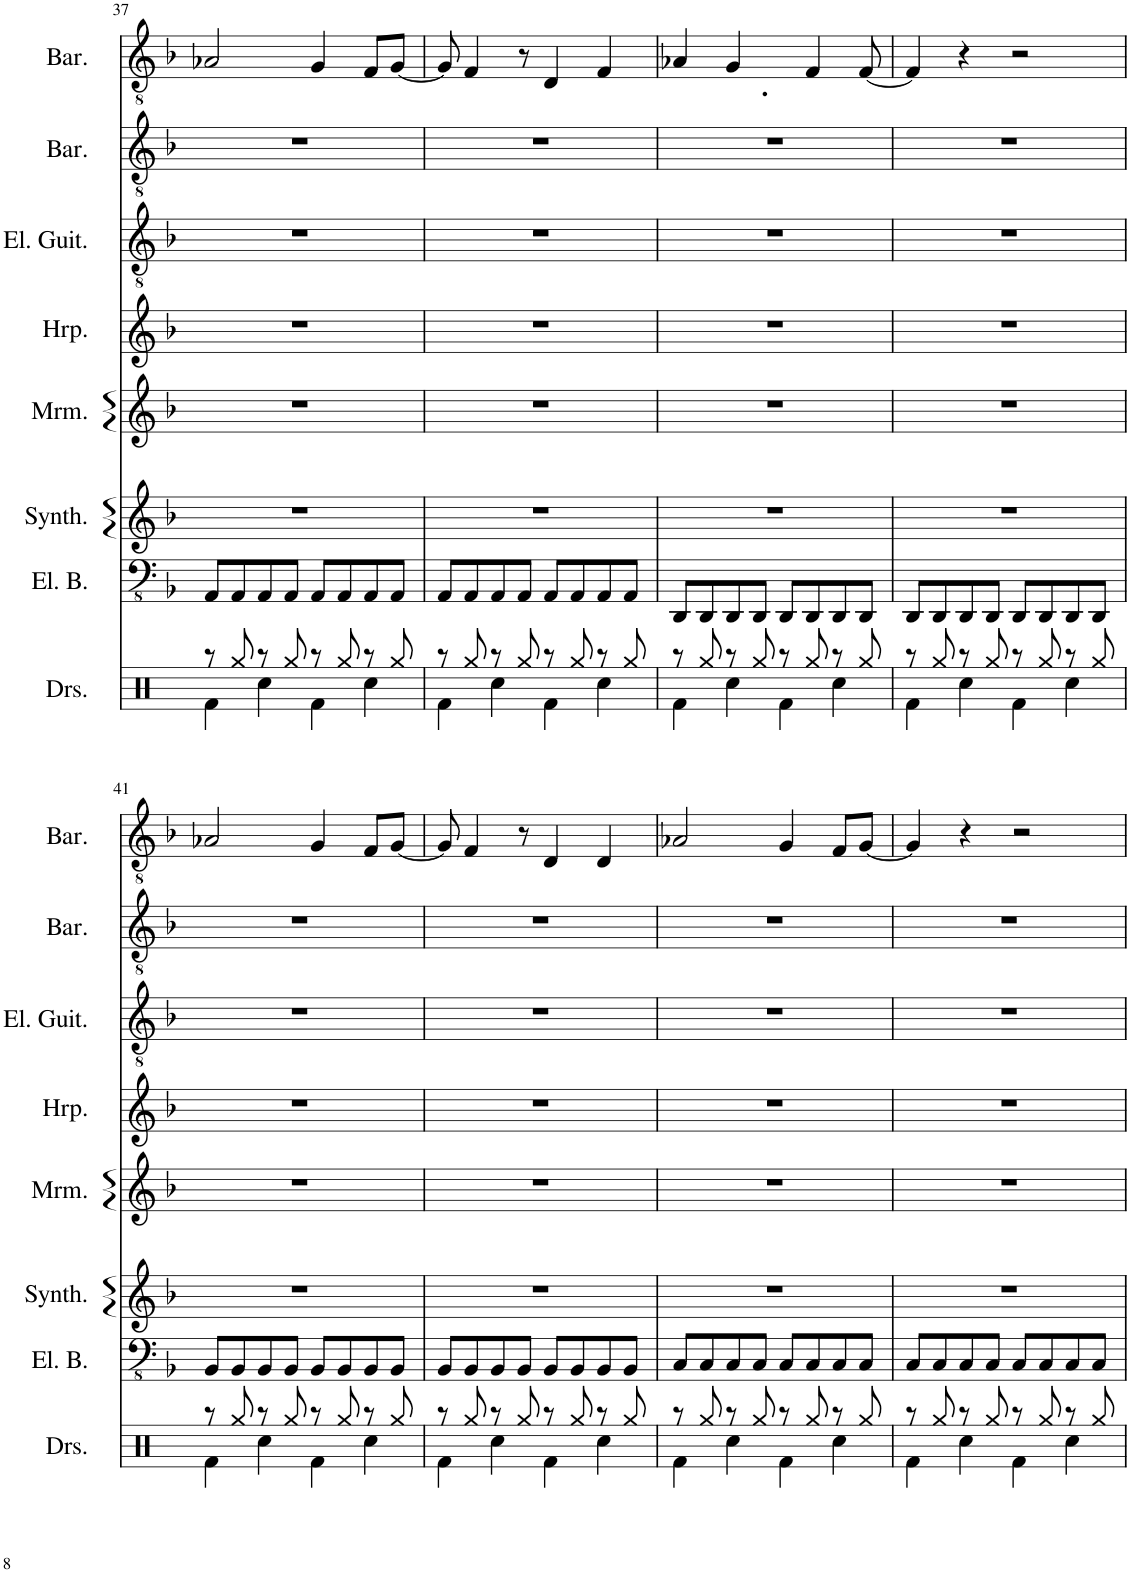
**kern	**kern	**kern	**kern	**kern	**kern	**kern	**kern
*part8	*part7	*part6	*part5	*part4	*part3	*part2	*part1
*staff8	*staff7	*staff6	*staff5	*staff4	*staff3	*staff2	*staff1
*I"Drumset	*I"Electric Bass	*I"String Synthesizer	*I"Marimba	*I"Harp	*I"Electric Guitar	*I"Baritone	*I"Baritone
*I'Drs.	*I'El. B.	*I'Synth.	*I'Mrm.	*I'Hrp.	*I'El. Guit.	*I'Bar.	*I'Bar.
!!LO:PB:g=z
*clefX	*clefFv4	*clefG2	*clefG2	*clefG2	*clefGv2	*clefGv2	*clefGv2
*k[]	*k[b-]	*k[b-]	*k[b-]	*k[b-]	*k[b-]	*k[b-]	*k[b-]
*M4/4	*M4/4	*M4/4	*M4/4	*M4/4	*M4/4	*M4/4	*M4/4
=37	=37	=37	=37	=37	=37	=37	=37
*^	*	*	*	*	*	*	*
8r	4Rf\	8AAA/L	1r	1r	1r	1r	1r	2A-X/
8Rgg/	.	8AAA/	.	.	.	.	.	.
8r	4Rcc\	8AAA/	.	.	.	.	.	.
8Rgg/	.	8AAA/J	.	.	.	.	.	.
8r	4Rf\	8AAA/L	.	.	.	.	.	4G/
8Rgg/	.	8AAA/	.	.	.	.	.	.
8r	4Rcc\	8AAA/	.	.	.	.	.	8F/L
8Rgg/	.	8AAA/J	.	.	.	.	.	[8G/J
=38	=38	=38	=38	=38	=38	=38	=38	=38
8r	4Rf\	8AAA/L	1r	1r	1r	1r	1r	8G/]
8Rgg/	.	8AAA/	.	.	.	.	.	4F/
8r	4Rcc\	8AAA/	.	.	.	.	.	.
8Rgg/	.	8AAA/J	.	.	.	.	.	8r
8r	4Rf\	8AAA/L	.	.	.	.	.	4D/
8Rgg/	.	8AAA/	.	.	.	.	.	.
8r	4Rcc\	8AAA/	.	.	.	.	.	4F/
8Rgg/	.	8AAA/J	.	.	.	.	.	.
=39	=39	=39	=39	=39	=39	=39	=39	=39
8r	4Rf\	8DDD/L	1r	1r	1r	1r	1r	4A-X/
8Rgg/	.	8DDD/	.	.	.	.	.	.
8r	4Rcc\	8DDD/	.	.	.	.	.	4.G/
8Rgg/	.	8DDD/J	.	.	.	.	.	.
8r	4Rf\	8DDD/L	.	.	.	.	.	.
8Rgg/	.	8DDD/	.	.	.	.	.	4F/
8r	4Rcc\	8DDD/	.	.	.	.	.	.
8Rgg/	.	8DDD/J	.	.	.	.	.	[8F/
=40	=40	=40	=40	=40	=40	=40	=40	=40
8r	4Rf\	8DDD/L	1r	1r	1r	1r	1r	4F/]
8Rgg/	.	8DDD/	.	.	.	.	.	.
8r	4Rcc\	8DDD/	.	.	.	.	.	4r
8Rgg/	.	8DDD/J	.	.	.	.	.	.
8r	4Rf\	8DDD/L	.	.	.	.	.	2r
8Rgg/	.	8DDD/	.	.	.	.	.	.
8r	4Rcc\	8DDD/	.	.	.	.	.	.
8Rgg/	.	8DDD/J	.	.	.	.	.	.
!!LO:LB:g=z
=41	=41	=41	=41	=41	=41	=41	=41	=41
8r	4Rf\	8BBB-/L	1r	1r	1r	1r	1r	2A-X/
8Rgg/	.	8BBB-/	.	.	.	.	.	.
8r	4Rcc\	8BBB-/	.	.	.	.	.	.
8Rgg/	.	8BBB-/J	.	.	.	.	.	.
8r	4Rf\	8BBB-/L	.	.	.	.	.	4G/
8Rgg/	.	8BBB-/	.	.	.	.	.	.
8r	4Rcc\	8BBB-/	.	.	.	.	.	8F/L
8Rgg/	.	8BBB-/J	.	.	.	.	.	[8G/J
=42	=42	=42	=42	=42	=42	=42	=42	=42
8r	4Rf\	8BBB-/L	1r	1r	1r	1r	1r	8G/]
8Rgg/	.	8BBB-/	.	.	.	.	.	4F/
8r	4Rcc\	8BBB-/	.	.	.	.	.	.
8Rgg/	.	8BBB-/J	.	.	.	.	.	8r
8r	4Rf\	8BBB-/L	.	.	.	.	.	4D/
8Rgg/	.	8BBB-/	.	.	.	.	.	.
8r	4Rcc\	8BBB-/	.	.	.	.	.	4D/
8Rgg/	.	8BBB-/J	.	.	.	.	.	.
=43	=43	=43	=43	=43	=43	=43	=43	=43
8r	4Rf\	8CC/L	1r	1r	1r	1r	1r	2A-X/
8Rgg/	.	8CC/	.	.	.	.	.	.
8r	4Rcc\	8CC/	.	.	.	.	.	.
8Rgg/	.	8CC/J	.	.	.	.	.	.
8r	4Rf\	8CC/L	.	.	.	.	.	4G/
8Rgg/	.	8CC/	.	.	.	.	.	.
8r	4Rcc\	8CC/	.	.	.	.	.	8F/L
8Rgg/	.	8CC/J	.	.	.	.	.	[8G/J
=44	=44	=44	=44	=44	=44	=44	=44	=44
8r	4Rf\	8CC/L	1r	1r	1r	1r	1r	4G/]
8Rgg/	.	8CC/	.	.	.	.	.	.
8r	4Rcc\	8CC/	.	.	.	.	.	4r
8Rgg/	.	8CC/J	.	.	.	.	.	.
8r	4Rf\	8CC/L	.	.	.	.	.	2r
8Rgg/	.	8CC/	.	.	.	.	.	.
8r	4Rcc\	8CC/	.	.	.	.	.	.
8Rgg/	.	8CC/J	.	.	.	.	.	.
*v	*v	*	*	*	*	*	*	*
=	=	=	=	=	=	=	=
*-	*-	*-	*-	*-	*-	*-	*-
